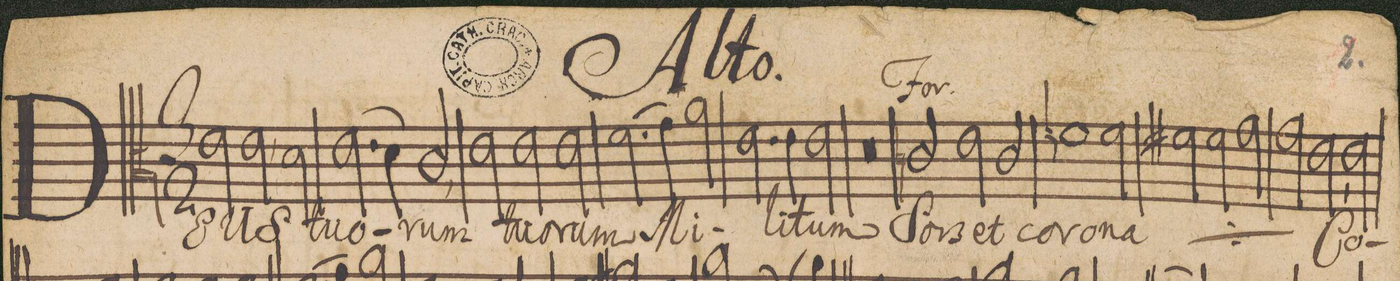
**kern	**text	**dynam
*I"Alto.	*	*
*clefC3	*	*
*k[]	*	*
*M3/2	*	*
*2\right	*	*
2e\	DE-	.
2e\,<	-US	.
2d\	tu-	.
=2	=2	=2
(2.e\	-o-	.
4d\)	.	.
2c/,<	-rum	.
=3	=3	=3
2e\	tu-	.
2e\	-o-	.
2e\	-rum	.
=4	=4	=4
(2.f\	Mi-	.
4g\)	.	.
2a\	.	.
=5	=5	=5
2.e\	.	.
4e\	-li-	.
2e\	-tum	.
=6	=6	=6
0.r	.	.
=7	=7	=7
=8	=8	=8
2cn/	Sors	f
2e\	et	.
2c/	co-	.
=9	=9	=9
1fn\	-ro-	.
2f\	-na	.
=10	=10	=10
*	*ij	*
2f#X\	Sors	.
2f#\	et	.
2g\	co-	.
=11	=11	=11
2g\	-ro-	.
2e\,<	-na	.
*	*Xij	*
2e\	Co-	.
=12	=12	=12
*-	*-	*-
